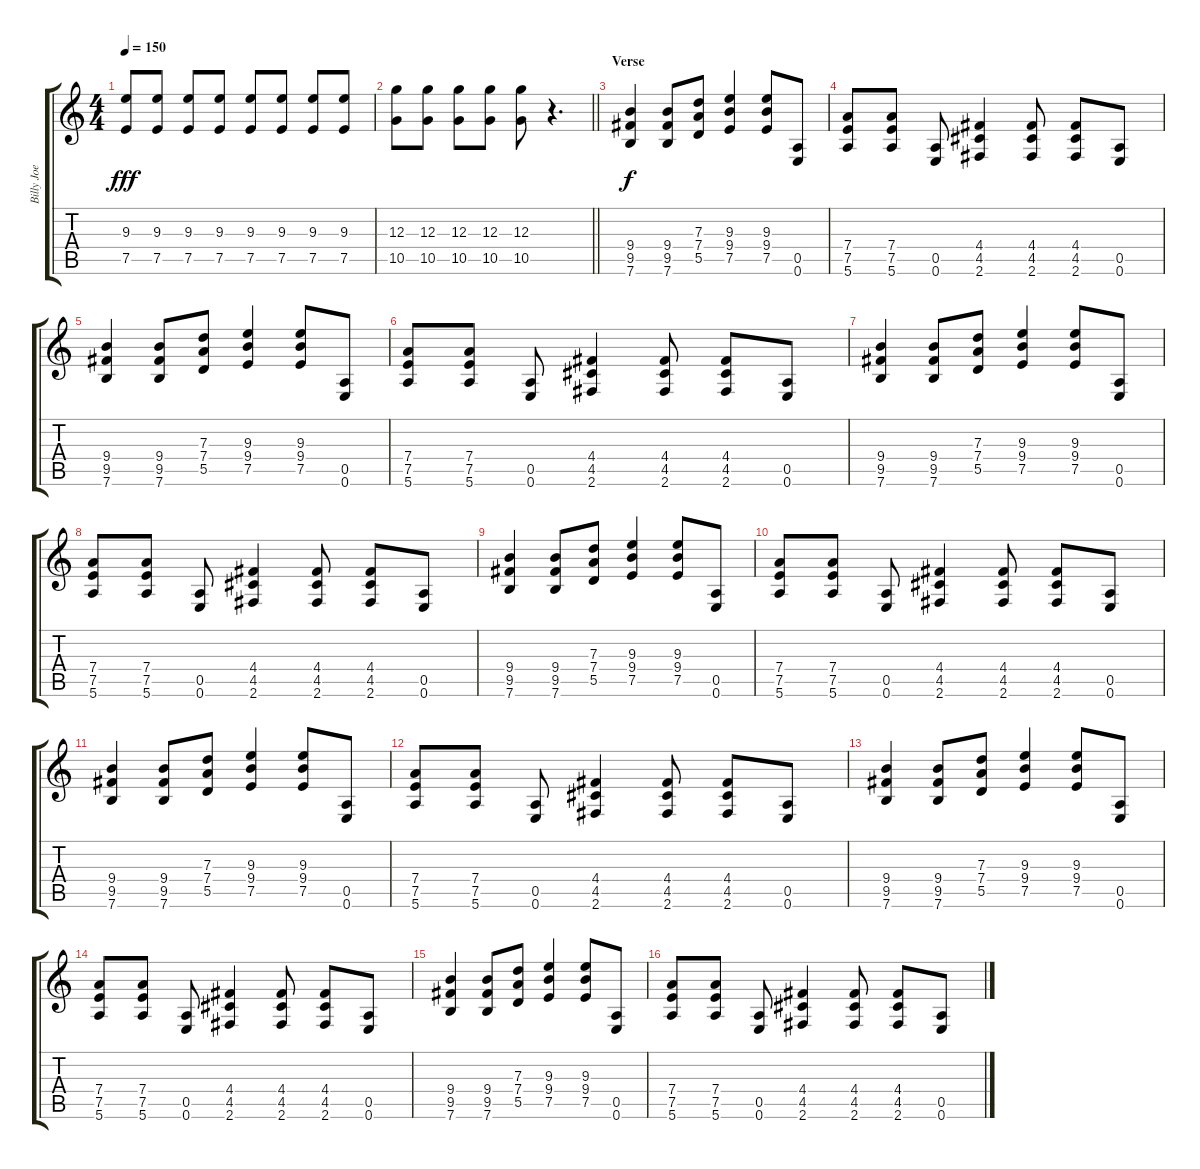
\track ("Billy Joe" "Billy Joe") {instrument distortionguitar}
\staff {score tabs}
\tuning (E4 B3 G3 D3 A2 E2) {hide}
\ts (4 4)
\tempo 150
\clef g2
\ks c
(9.3 7.5).8{dy fff} (9.3 7.5).8 (9.3 7.5).8 (9.3 7.5).8 (9.3 7.5).8 (9.3 7.5).8 (9.3 7.5).8 (9.3 7.5).8 |
\barLineRight lightlight
(12.3 10.5).8 (12.3 10.5).8 (12.3 10.5).8 (12.3 10.5).8 (12.3 10.5).8 r.4{d} |
\section ("" "Verse")
(9.4 9.5 7.6).4{dy f} (9.4 9.5 7.6).8 (7.3 7.4 5.5).8 (9.3 9.4 7.5).4 (9.3 9.4 7.5).8 (0.5 0.6).8 |
(7.4 7.5 5.6).8 (7.4 7.5 5.6).8 (0.5 0.6).8 (4.4 4.5 2.6).4 (4.4 4.5 2.6).8 (4.4 4.5 2.6).8 (0.5 0.6).8 |
(9.4 9.5 7.6).4 (9.4 9.5 7.6).8 (7.3 7.4 5.5).8 (9.3 9.4 7.5).4 (9.3 9.4 7.5).8 (0.5 0.6).8 |
(7.4 7.5 5.6).8 (7.4 7.5 5.6).8 (0.5 0.6).8 (4.4 4.5 2.6).4 (4.4 4.5 2.6).8 (4.4 4.5 2.6).8 (0.5 0.6).8 |
(9.4 9.5 7.6).4 (9.4 9.5 7.6).8 (7.3 7.4 5.5).8 (9.3 9.4 7.5).4 (9.3 9.4 7.5).8 (0.5 0.6).8 |
(7.4 7.5 5.6).8 (7.4 7.5 5.6).8 (0.5 0.6).8 (4.4 4.5 2.6).4 (4.4 4.5 2.6).8 (4.4 4.5 2.6).8 (0.5 0.6).8 |
(9.4 9.5 7.6).4 (9.4 9.5 7.6).8 (7.3 7.4 5.5).8 (9.3 9.4 7.5).4 (9.3 9.4 7.5).8 (0.5 0.6).8 |
(7.4 7.5 5.6).8 (7.4 7.5 5.6).8 (0.5 0.6).8 (4.4 4.5 2.6).4 (4.4 4.5 2.6).8 (4.4 4.5 2.6).8 (0.5 0.6).8 |
(9.4 9.5 7.6).4 (9.4 9.5 7.6).8 (7.3 7.4 5.5).8 (9.3 9.4 7.5).4 (9.3 9.4 7.5).8 (0.5 0.6).8 |
(7.4 7.5 5.6).8 (7.4 7.5 5.6).8 (0.5 0.6).8 (4.4 4.5 2.6).4 (4.4 4.5 2.6).8 (4.4 4.5 2.6).8 (0.5 0.6).8 |
(9.4 9.5 7.6).4 (9.4 9.5 7.6).8 (7.3 7.4 5.5).8 (9.3 9.4 7.5).4 (9.3 9.4 7.5).8 (0.5 0.6).8 |
(7.4 7.5 5.6).8 (7.4 7.5 5.6).8 (0.5 0.6).8 (4.4 4.5 2.6).4 (4.4 4.5 2.6).8 (4.4 4.5 2.6).8 (0.5 0.6).8 |
(9.4 9.5 7.6).4 (9.4 9.5 7.6).8 (7.3 7.4 5.5).8 (9.3 9.4 7.5).4 (9.3 9.4 7.5).8 (0.5 0.6).8 |
(7.4 7.5 5.6).8 (7.4 7.5 5.6).8 (0.5 0.6).8 (4.4 4.5 2.6).4 (4.4 4.5 2.6).8 (4.4 4.5 2.6).8 (0.5 0.6).8
